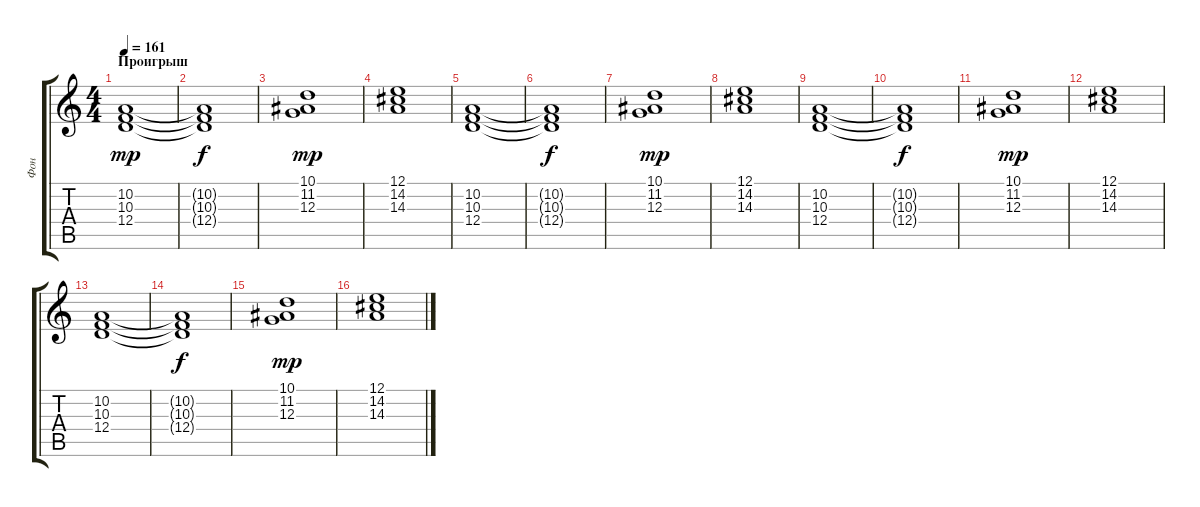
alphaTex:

\track ("Фон" "Фон") {instrument synthvoice}
\staff {score tabs}
\tuning (E4 B3 G3 D3 A2 E2) {hide}
\ts (4 4)
\section ("" "Проигрыш")
\tempo 161
\clef g2
\ks c
(10.2 10.3 12.4).1{dy mp} |
(10.2{t} 10.3{t} 12.4{t}).1{dy f} |
(10.1 11.2 12.3).1{dy mp} |
(12.1 14.2 14.3).1 |
(10.2 10.3 12.4).1 |
(10.2{t} 10.3{t} 12.4{t}).1{dy f} |
(10.1 11.2 12.3).1{dy mp} |
(12.1 14.2 14.3).1 |
(10.2 10.3 12.4).1 |
(10.2{t} 10.3{t} 12.4{t}).1{dy f} |
(10.1 11.2 12.3).1{dy mp} |
(12.1 14.2 14.3).1 |
(10.2 10.3 12.4).1 |
(10.2{t} 10.3{t} 12.4{t}).1{dy f} |
(10.1 11.2 12.3).1{dy mp} |
(12.1 14.2 14.3).1
